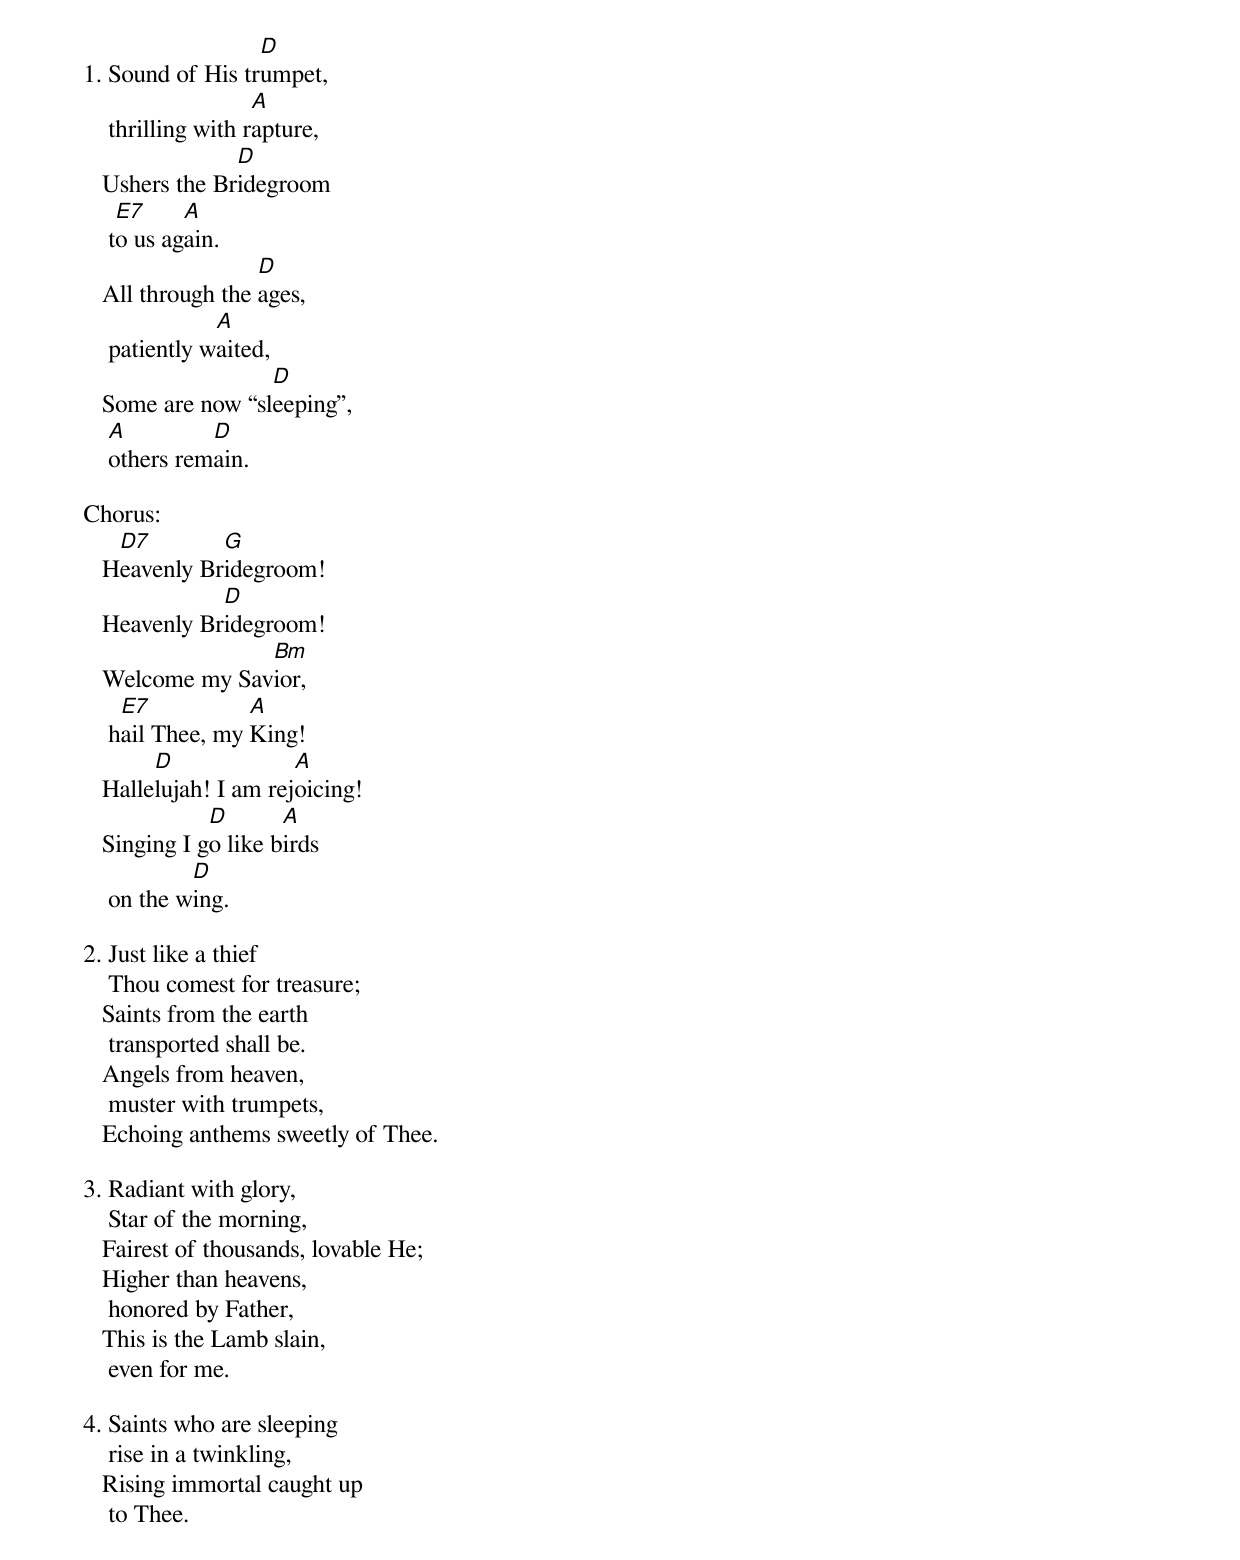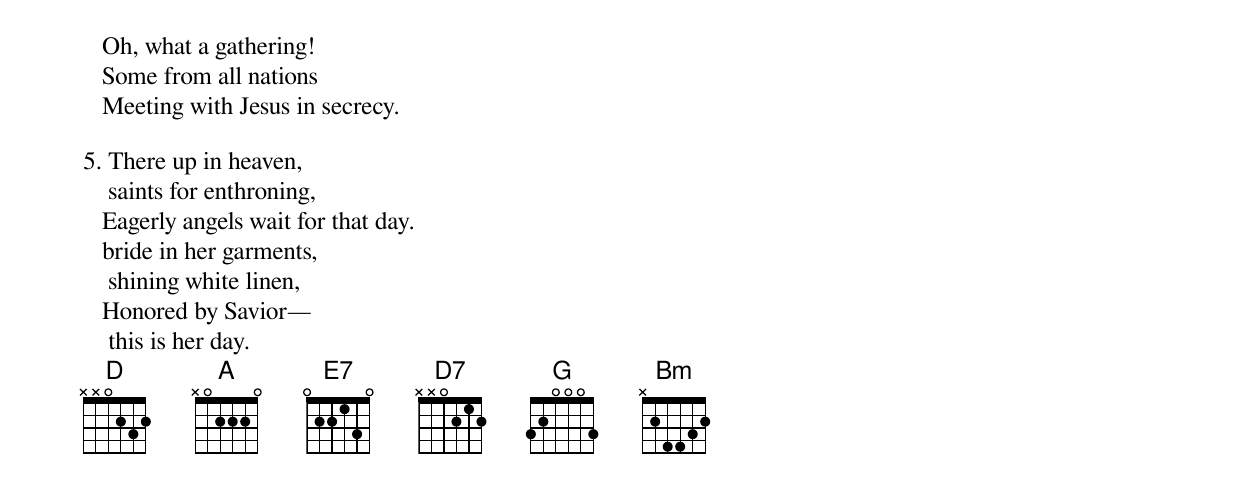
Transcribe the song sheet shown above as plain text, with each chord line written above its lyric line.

                  D
1. Sound of His trumpet,
                    A
    thrilling with rapture,
                D
   Ushers the Bridegroom
     E7     A
    to us again.
                   D
   All through the ages,
               A
    patiently waited,
                   D
   Some are now “sleeping”,
    A         D
    others remain.

Chorus:
    D7        G
   Heavenly Bridegroom!
              D
   Heavenly Bridegroom!
                 Bm
   Welcome my Savior,
     E7           A
    hail Thee, my King!
        D              A
   Hallelujah! I am rejoicing!
              D       A
   Singing I go like birds
            D
    on the wing.

2. Just like a thief
    Thou comest for treasure;
   Saints from the earth
    transported shall be.
   Angels from heaven,
    muster with trumpets,
   Echoing anthems sweetly of Thee.

3. Radiant with glory,
    Star of the morning,
   Fairest of thousands, lovable He;
   Higher than heavens,
    honored by Father,
   This is the Lamb slain,
    even for me.

4. Saints who are sleeping
    rise in a twinkling,
   Rising immortal caught up
    to Thee.
   Oh, what a gathering!
   Some from all nations
   Meeting with Jesus in secrecy.

5. There up in heaven,
    saints for enthroning,
   Eagerly angels wait for that day.
   bride in her garments,
    shining white linen,
   Honored by Savior—
    this is her day.
